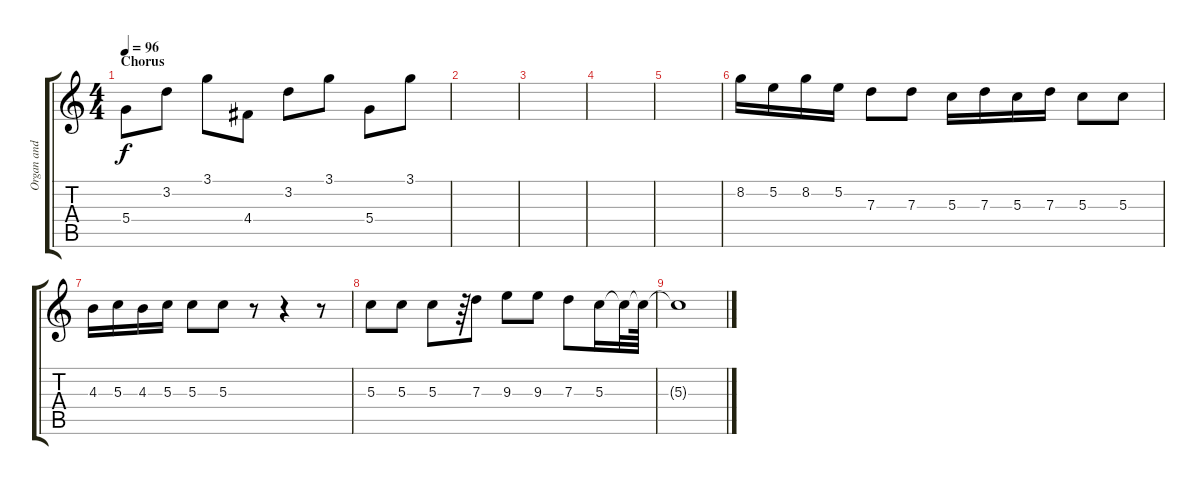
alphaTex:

\track ("Organ and Back-up Guitar" "Organ and ") {instrument electricguitarclean}
\staff {score tabs}
\tuning (E4 B3 G3 D3 A2 E2) {hide}
\ts (4 4)
\section ("" "Chorus")
\tempo 96
\clef g2
\ks c
5.4.8{dy f} 3.2.8 3.1.8 4.4.8 3.2.8 3.1.8 5.4.8 3.1.8 |
|
|
|
|
8.2.16 5.2.16 8.2.16 5.2.16 7.3.8 7.3.8 5.3.16 7.3.16 5.3.16 7.3.16 5.3.8 5.3.8 |
4.3.16 5.3.16 4.3.16 5.3.16 5.3.8 5.3.8 r.8 r.4 r.8 |
5.3.8 5.3.8 5.3.8 r.64 7.3.8 9.3.8 9.3.8 7.3.8 5.3.16 5.3{t}.32 5.3{t}.64 |
5.3{t}.1
